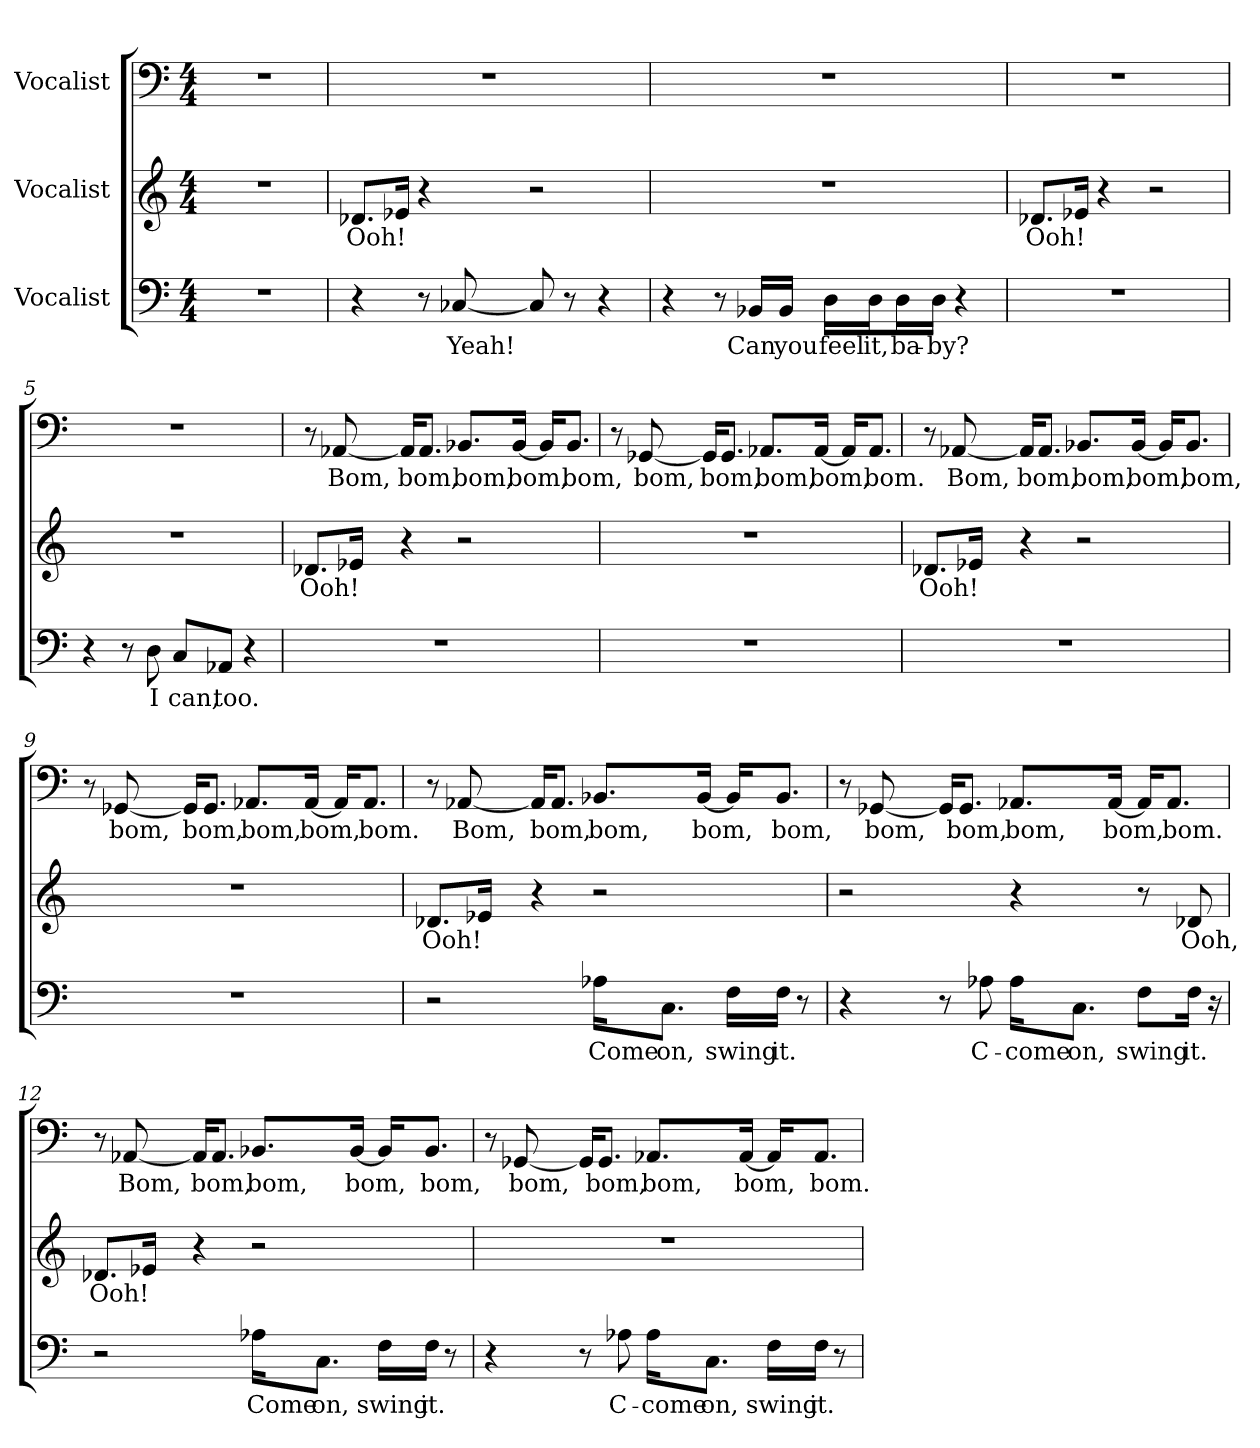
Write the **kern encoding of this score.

**kern	**text	**kern	**text	**kern	**text
*part3	*part3	*part2	*part2	*part1	*part1
*staff3	*staff3	*staff2	*staff2	*staff1	*staff1
*I"Vocalist	*	*I"Vocalist	*	*I"Vocalist	*
*clefF4	*	*clefG2	*	*clefF4	*
*M4/4	*	*M4/4	*	*M4/4	*
=1	=1	=1	=1	=1	=1
*clefF4	*	*clefG2	*	*clefF4	*
*M4/4	*	*M4/4	*	*M4/4	*
1r	.	1r	.	1r	.
=2	=2	=2	=2	=2	=2
4r	.	8.d-X/L	Ooh!	1r	.
.	.	16e-X/Jk	_	.	.
8r	.	4r	.	.	.
[8C-X	Yeah!	.	.	.	.
8C-]	_	2r	.	.	.
8r	.	.	.	.	.
4r	.	.	.	.	.
=3	=3	=3	=3	=3	=3
4r	.	1r	.	1r	.
8r	.	.	.	.	.
16BB-X/LL	Can	.	.	.	.
16BB-/JJ	you	.	.	.	.
16D\LL	feel	.	.	.	.
16D\J	it,	.	.	.	.
16D\L	ba-	.	.	.	.
16D\JJ	-by?	.	.	.	.
4r	.	.	.	.	.
=4	=4	=4	=4	=4	=4
1r	.	8.d-X/L	Ooh!	1r	.
.	.	16e-X/Jk	_	.	.
.	.	4r	.	.	.
.	.	2r	.	.	.
=5	=5	=5	=5	=5	=5
4r	.	1r	.	1r	.
8r	.	.	.	.	.
8D	I	.	.	.	.
8C/L	can,	.	.	.	.
8AA-X/J	too.	.	.	.	.
4r	.	.	.	.	.
=6	=6	=6	=6	=6	=6
1r	.	8.d-X/L	Ooh!	8r	.
.	.	.	.	[8AA-X	Bom,
.	.	16e-X/Jk	_	.	.
.	.	4r	.	16AA-/KL]	_
.	.	.	.	8.AA-/J	bom,
.	.	2r	.	8.BB-X/L	bom,
.	.	.	.	[16BB-/Jk	bom,
.	.	.	.	16BB-/KL]	_
.	.	.	.	8.BB-/J	bom,
=7	=7	=7	=7	=7	=7
1r	.	1r	.	8r	.
.	.	.	.	[8GG-X	bom,
.	.	.	.	16GG-/KL]	_
.	.	.	.	8.GG-/J	bom,
.	.	.	.	8.AA-X/L	bom,
.	.	.	.	[16AA-/Jk	bom,
.	.	.	.	16AA-/KL]	_
.	.	.	.	8.AA-/J	bom.
=8	=8	=8	=8	=8	=8
1r	.	8.d-X/L	Ooh!	8r	.
.	.	.	.	[8AA-X	Bom,
.	.	16e-X/Jk	_	.	.
.	.	4r	.	16AA-/KL]	_
.	.	.	.	8.AA-/J	bom,
.	.	2r	.	8.BB-X/L	bom,
.	.	.	.	[16BB-/Jk	bom,
.	.	.	.	16BB-/KL]	_
.	.	.	.	8.BB-/J	bom,
=9	=9	=9	=9	=9	=9
1r	.	1r	.	8r	.
.	.	.	.	[8GG-X	bom,
.	.	.	.	16GG-/KL]	_
.	.	.	.	8.GG-/J	bom,
.	.	.	.	8.AA-X/L	bom,
.	.	.	.	[16AA-/Jk	bom,
.	.	.	.	16AA-/KL]	_
.	.	.	.	8.AA-/J	bom.
=10	=10	=10	=10	=10	=10
2r	.	8.d-X/L	Ooh!	8r	.
.	.	.	.	[8AA-X	Bom,
.	.	16e-X/Jk	_	.	.
.	.	4r	.	16AA-/KL]	_
.	.	.	.	8.AA-/J	bom,
16A-X\KL	Come	2r	.	8.BB-X/L	bom,
8.C\J	on,	.	.	.	.
.	.	.	.	[16BB-/Jk	bom,
16F\LL	swing	.	.	16BB-/KL]	_
16F\JJ	it.	.	.	8.BB-/J	bom,
8r	.	.	.	.	.
=11	=11	=11	=11	=11	=11
4r	.	2r	.	8r	.
.	.	.	.	[8GG-X	bom,
8r	.	.	.	16GG-/KL]	_
.	.	.	.	8.GG-/J	bom,
8A-X	C-	.	.	.	.
16A-\KL	-come	4r	.	8.AA-X/L	bom,
8.C\J	on,	.	.	.	.
.	.	.	.	[16AA-/Jk	bom,
8F\L	swing	8r	.	16AA-/KL]	_
.	.	.	.	8.AA-/J	bom.
16F\Jk	it.	8d-X	Ooh,	.	.
16r	.	.	.	.	.
=12	=12	=12	=12	=12	=12
2r	.	8.d-X/L	Ooh!	8r	.
.	.	.	.	[8AA-X	Bom,
.	.	16e-X/Jk	_	.	.
.	.	4r	.	16AA-/KL]	_
.	.	.	.	8.AA-/J	bom,
16A-X\KL	Come	2r	.	8.BB-X/L	bom,
8.C\J	on,	.	.	.	.
.	.	.	.	[16BB-/Jk	bom,
16F\LL	swing	.	.	16BB-/KL]	_
16F\JJ	it.	.	.	8.BB-/J	bom,
8r	.	.	.	.	.
=13	=13	=13	=13	=13	=13
4r	.	1r	.	8r	.
.	.	.	.	[8GG-X	bom,
8r	.	.	.	16GG-/KL]	_
.	.	.	.	8.GG-/J	bom,
8A-X	C-	.	.	.	.
16A-\KL	-come	.	.	8.AA-X/L	bom,
8.C\J	on,	.	.	.	.
.	.	.	.	[16AA-/Jk	bom,
16F\LL	swing	.	.	16AA-/KL]	_
16F\JJ	it.	.	.	8.AA-/J	bom.
8r	.	.	.	.	.
=	=	=	=	=	=
*-	*-	*-	*-	*-	*-
